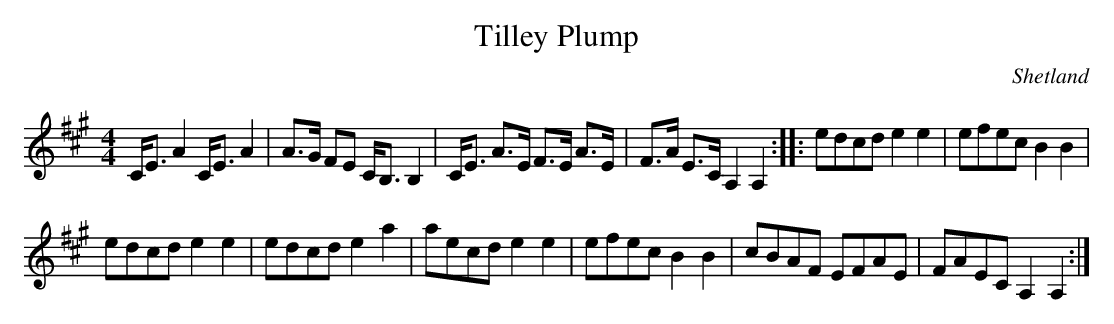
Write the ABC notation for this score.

X:1
T:Tilley Plump
M:4/4
O:Shetland
K:A major
C<E A2 C<E A2 |A>G FE C<B, B,2 |\
C<E A>E F>E A>E | F>A E>C A,2 A,2 ::\
edcd e2e2|efec B2B2|
edcd e2e2|edcd e2a2|\
aecd e2e2|efec B2B2|cBAF EFAE|FAEC A,2A,2:|
